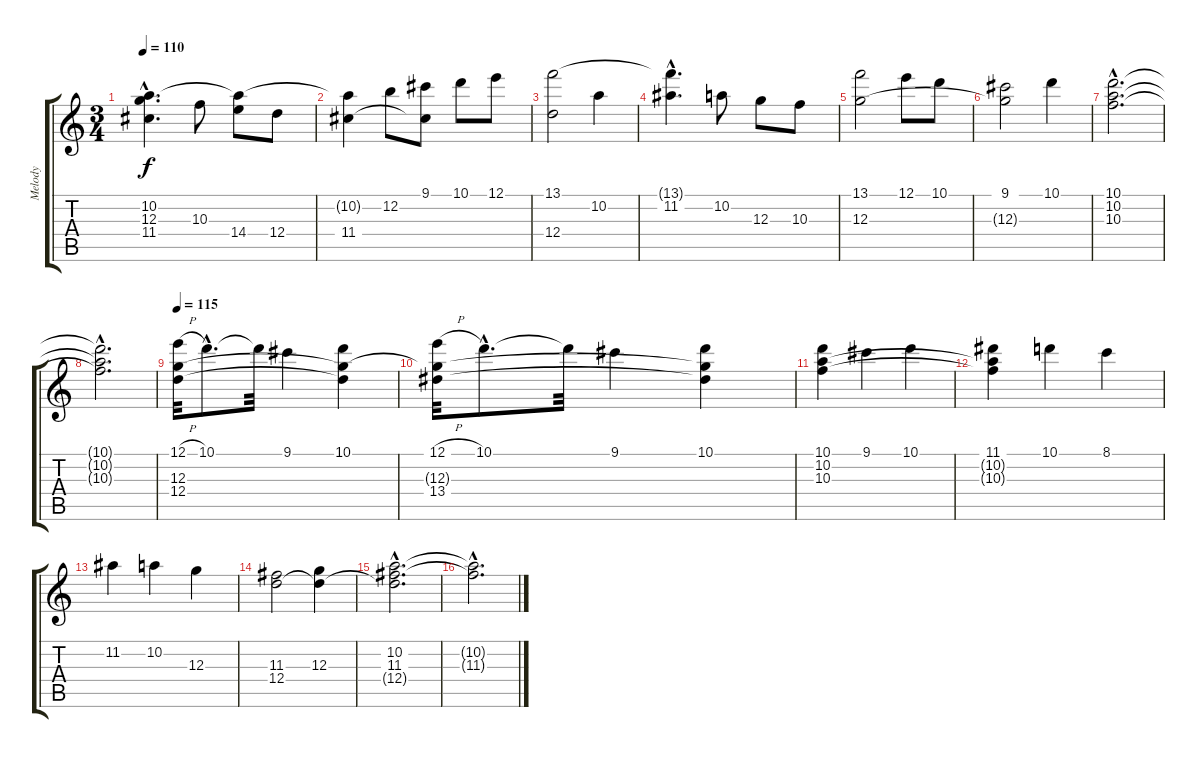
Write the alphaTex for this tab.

\track ("Melody" "Melody") {instrument acousticguitarnylon}
\staff {score tabs}
\tuning (E4 B3 G3 D3 A2 E2) {hide}
\ts (3 4)
\tempo 110
\clef g2
\ks c
(10.2{hac} 12.3{hac} 11.4{hac}).4{d dy f} 10.3.8 (10.2{t} 14.4).8 12.4.8 |
(10.2{t} 11.4).4 12.2.8 (9.1 11.4{t}).8 10.1.8 12.1.8 |
(13.1 12.4).2 10.2.4 |
(13.1{hac t} 11.2{hac}).4{d} 10.2.8 12.3.8 10.3.8 |
(13.1 12.3).2 12.1.8 10.1.8 |
(9.1 12.3{t}).2 10.1.4 |
(10.1{hac} 10.2{hac} 10.3{hac}).2{d} |
(10.1{hac t} 10.2{hac t} 10.3{hac t}).2{d} |
\tempo 115
(12.1{h} 12.3 12.4).32 10.1{hac}.8{d} 10.1{t}.32 9.1.4 (10.1 12.3{t} 12.4{t}).4 |
(12.1{h} 12.3{t} 13.4).32 10.1{hac}.8{d} 10.1{t}.32 9.1.4 (10.1 12.3{t} 13.4{t}).4 |
(10.1 10.2 10.3).4 9.1.4 10.1.4 |
(11.1 10.2{t} 10.3{t}).4 10.1.4 8.1.4 |
11.2.4 10.2.4 12.3.4 |
(11.3 12.4).2 (12.3 12.4{t}).4 |
(10.2{hac} 11.3{hac} 12.4{hac t}).2{d} |
(10.2{hac t} 11.3{hac t}).2{d}
